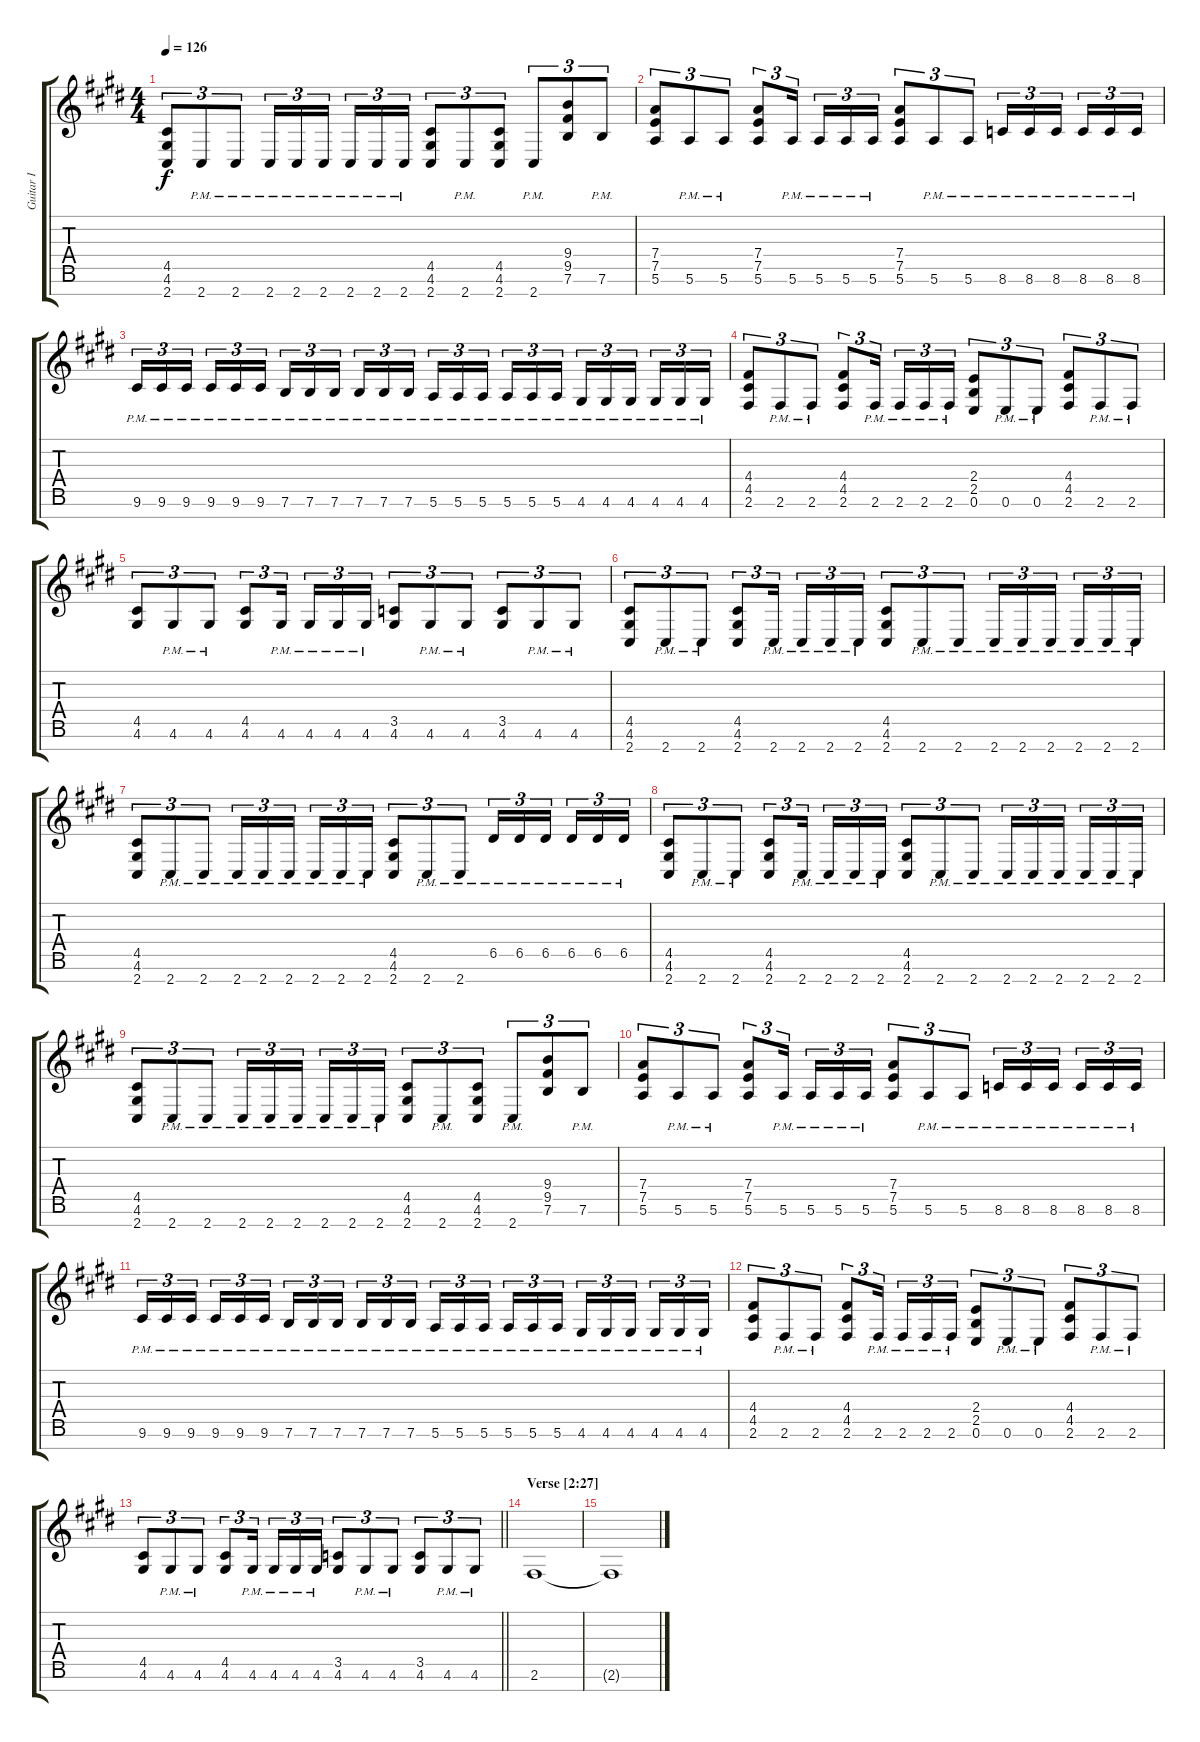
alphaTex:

\track ("Guitar I" "Guitar I") {instrument distortionguitar}
\staff {score tabs}
\tuning (E4 B3 G3 D3 A2 E2 B1) {hide}
\ts (4 4)
\tempo 126
\clef g2
\ks c#minor
(4.5 4.6 2.7).8{tu (3 2) dy f} 2.7{pm}.8{tu (3 2)} 2.7{pm}.8{tu (3 2)} 2.7{pm}.16{tu (3 2)} 2.7{pm}.16{tu (3 2)} 2.7{pm}.16{tu (3 2) beam splitsecondary} 2.7{pm}.16{tu (3 2)} 2.7{pm}.16{tu (3 2)} 2.7{pm}.16{tu (3 2)} (4.5 4.6 2.7).8{tu (3 2)} 2.7{pm}.8{tu (3 2)} (4.5 4.6 2.7).8{tu (3 2)} 2.7{pm}.8{tu (3 2)} (9.4 9.5 7.6).8{tu (3 2)} 7.6{pm}.8{tu (3 2)} |
(7.4 7.5 5.6).8{tu (3 2)} 5.6{pm}.8{tu (3 2)} 5.6{pm}.8{tu (3 2)} (7.4 7.5 5.6).8{tu (3 2)} 5.6{pm}.16{tu (3 2) beam splitsecondary} 5.6{pm}.16{tu (3 2)} 5.6{pm}.16{tu (3 2)} 5.6{pm}.16{tu (3 2)} (7.4 7.5 5.6).8{tu (3 2)} 5.6{pm}.8{tu (3 2)} 5.6{pm}.8{tu (3 2)} 8.6{pm}.16{tu (3 2)} 8.6{pm}.16{tu (3 2)} 8.6{pm}.16{tu (3 2) beam splitsecondary} 8.6{pm}.16{tu (3 2)} 8.6{pm}.16{tu (3 2)} 8.6{pm}.16{tu (3 2)} |
9.6{pm}.16{tu (3 2)} 9.6{pm}.16{tu (3 2)} 9.6{pm}.16{tu (3 2) beam splitsecondary} 9.6{pm}.16{tu (3 2)} 9.6{pm}.16{tu (3 2)} 9.6{pm}.16{tu (3 2)} 7.6{pm}.16{tu (3 2)} 7.6{pm}.16{tu (3 2)} 7.6{pm}.16{tu (3 2) beam splitsecondary} 7.6{pm}.16{tu (3 2)} 7.6{pm}.16{tu (3 2)} 7.6{pm}.16{tu (3 2)} 5.6{pm}.16{tu (3 2)} 5.6{pm}.16{tu (3 2)} 5.6{pm}.16{tu (3 2) beam splitsecondary} 5.6{pm}.16{tu (3 2)} 5.6{pm}.16{tu (3 2)} 5.6{pm}.16{tu (3 2)} 4.6{pm}.16{tu (3 2)} 4.6{pm}.16{tu (3 2)} 4.6{pm}.16{tu (3 2) beam splitsecondary} 4.6{pm}.16{tu (3 2)} 4.6{pm}.16{tu (3 2)} 4.6{pm}.16{tu (3 2)} |
(4.4 4.5 2.6).8{tu (3 2)} 2.6{pm}.8{tu (3 2)} 2.6{pm}.8{tu (3 2)} (4.4 4.5 2.6).8{tu (3 2)} 2.6{pm}.16{tu (3 2) beam splitsecondary} 2.6{pm}.16{tu (3 2)} 2.6{pm}.16{tu (3 2)} 2.6{pm}.16{tu (3 2)} (2.4 2.5 0.6).8{tu (3 2)} 0.6{pm}.8{tu (3 2)} 0.6{pm}.8{tu (3 2)} (4.4 4.5 2.6).8{tu (3 2)} 2.6{pm}.8{tu (3 2)} 2.6{pm}.8{tu (3 2)} |
(4.5 4.6).8{tu (3 2)} 4.6{pm}.8{tu (3 2)} 4.6{pm}.8{tu (3 2)} (4.5 4.6).8{tu (3 2)} 4.6{pm}.16{tu (3 2) beam splitsecondary} 4.6{pm}.16{tu (3 2)} 4.6{pm}.16{tu (3 2)} 4.6{pm}.16{tu (3 2)} (3.5 4.6).8{tu (3 2)} 4.6{pm}.8{tu (3 2)} 4.6{pm}.8{tu (3 2)} (3.5 4.6).8{tu (3 2)} 4.6{pm}.8{tu (3 2)} 4.6{pm}.8{tu (3 2)} |
(4.5 4.6 2.7).8{tu (3 2)} 2.7{pm}.8{tu (3 2)} 2.7{pm}.8{tu (3 2)} (4.5 4.6 2.7).8{tu (3 2)} 2.7{pm}.16{tu (3 2) beam splitsecondary} 2.7{pm}.16{tu (3 2)} 2.7{pm}.16{tu (3 2)} 2.7{pm}.16{tu (3 2)} (4.5 4.6 2.7).8{tu (3 2)} 2.7{pm}.8{tu (3 2)} 2.7{pm}.8{tu (3 2)} 2.7{pm}.16{tu (3 2)} 2.7{pm}.16{tu (3 2)} 2.7{pm}.16{tu (3 2) beam splitsecondary} 2.7{pm}.16{tu (3 2)} 2.7{pm}.16{tu (3 2)} 2.7{pm}.16{tu (3 2)} |
(4.5 4.6 2.7).8{tu (3 2)} 2.7{pm}.8{tu (3 2)} 2.7{pm}.8{tu (3 2)} 2.7{pm}.16{tu (3 2)} 2.7{pm}.16{tu (3 2)} 2.7{pm}.16{tu (3 2) beam splitsecondary} 2.7{pm}.16{tu (3 2)} 2.7{pm}.16{tu (3 2)} 2.7{pm}.16{tu (3 2)} (4.5 4.6 2.7).8{tu (3 2)} 2.7{pm}.8{tu (3 2)} 2.7{pm}.8{tu (3 2)} 6.5{pm}.16{tu (3 2)} 6.5{pm}.16{tu (3 2)} 6.5{pm}.16{tu (3 2) beam splitsecondary} 6.5{pm}.16{tu (3 2)} 6.5{pm}.16{tu (3 2)} 6.5{pm}.16{tu (3 2)} |
(4.5 4.6 2.7).8{tu (3 2)} 2.7{pm}.8{tu (3 2)} 2.7{pm}.8{tu (3 2)} (4.5 4.6 2.7).8{tu (3 2)} 2.7{pm}.16{tu (3 2) beam splitsecondary} 2.7{pm}.16{tu (3 2)} 2.7{pm}.16{tu (3 2)} 2.7{pm}.16{tu (3 2)} (4.5 4.6 2.7).8{tu (3 2)} 2.7{pm}.8{tu (3 2)} 2.7{pm}.8{tu (3 2)} 2.7{pm}.16{tu (3 2)} 2.7{pm}.16{tu (3 2)} 2.7{pm}.16{tu (3 2) beam splitsecondary} 2.7{pm}.16{tu (3 2)} 2.7{pm}.16{tu (3 2)} 2.7{pm}.16{tu (3 2)} |
(4.5 4.6 2.7).8{tu (3 2)} 2.7{pm}.8{tu (3 2)} 2.7{pm}.8{tu (3 2)} 2.7{pm}.16{tu (3 2)} 2.7{pm}.16{tu (3 2)} 2.7{pm}.16{tu (3 2) beam splitsecondary} 2.7{pm}.16{tu (3 2)} 2.7{pm}.16{tu (3 2)} 2.7{pm}.16{tu (3 2)} (4.5 4.6 2.7).8{tu (3 2)} 2.7{pm}.8{tu (3 2)} (4.5 4.6 2.7).8{tu (3 2)} 2.7{pm}.8{tu (3 2)} (9.4 9.5 7.6).8{tu (3 2)} 7.6{pm}.8{tu (3 2)} |
(7.4 7.5 5.6).8{tu (3 2)} 5.6{pm}.8{tu (3 2)} 5.6{pm}.8{tu (3 2)} (7.4 7.5 5.6).8{tu (3 2)} 5.6{pm}.16{tu (3 2) beam splitsecondary} 5.6{pm}.16{tu (3 2)} 5.6{pm}.16{tu (3 2)} 5.6{pm}.16{tu (3 2)} (7.4 7.5 5.6).8{tu (3 2)} 5.6{pm}.8{tu (3 2)} 5.6{pm}.8{tu (3 2)} 8.6{pm}.16{tu (3 2)} 8.6{pm}.16{tu (3 2)} 8.6{pm}.16{tu (3 2) beam splitsecondary} 8.6{pm}.16{tu (3 2)} 8.6{pm}.16{tu (3 2)} 8.6{pm}.16{tu (3 2)} |
9.6{pm}.16{tu (3 2)} 9.6{pm}.16{tu (3 2)} 9.6{pm}.16{tu (3 2) beam splitsecondary} 9.6{pm}.16{tu (3 2)} 9.6{pm}.16{tu (3 2)} 9.6{pm}.16{tu (3 2)} 7.6{pm}.16{tu (3 2)} 7.6{pm}.16{tu (3 2)} 7.6{pm}.16{tu (3 2) beam splitsecondary} 7.6{pm}.16{tu (3 2)} 7.6{pm}.16{tu (3 2)} 7.6{pm}.16{tu (3 2)} 5.6{pm}.16{tu (3 2)} 5.6{pm}.16{tu (3 2)} 5.6{pm}.16{tu (3 2) beam splitsecondary} 5.6{pm}.16{tu (3 2)} 5.6{pm}.16{tu (3 2)} 5.6{pm}.16{tu (3 2)} 4.6{pm}.16{tu (3 2)} 4.6{pm}.16{tu (3 2)} 4.6{pm}.16{tu (3 2) beam splitsecondary} 4.6{pm}.16{tu (3 2)} 4.6{pm}.16{tu (3 2)} 4.6{pm}.16{tu (3 2)} |
(4.4 4.5 2.6).8{tu (3 2)} 2.6{pm}.8{tu (3 2)} 2.6{pm}.8{tu (3 2)} (4.4 4.5 2.6).8{tu (3 2)} 2.6{pm}.16{tu (3 2) beam splitsecondary} 2.6{pm}.16{tu (3 2)} 2.6{pm}.16{tu (3 2)} 2.6{pm}.16{tu (3 2)} (2.4 2.5 0.6).8{tu (3 2)} 0.6{pm}.8{tu (3 2)} 0.6{pm}.8{tu (3 2)} (4.4 4.5 2.6).8{tu (3 2)} 2.6{pm}.8{tu (3 2)} 2.6{pm}.8{tu (3 2)} |
\barLineRight lightlight
(4.5 4.6).8{tu (3 2)} 4.6{pm}.8{tu (3 2)} 4.6{pm}.8{tu (3 2)} (4.5 4.6).8{tu (3 2)} 4.6{pm}.16{tu (3 2) beam splitsecondary} 4.6{pm}.16{tu (3 2)} 4.6{pm}.16{tu (3 2)} 4.6{pm}.16{tu (3 2)} (3.5 4.6).8{tu (3 2)} 4.6{pm}.8{tu (3 2)} 4.6{pm}.8{tu (3 2)} (3.5 4.6).8{tu (3 2)} 4.6{pm}.8{tu (3 2)} 4.6{pm}.8{tu (3 2)} |
\section ("" "Verse [2:27]")
2.6.1{volume 0} |
2.6{t}.1
